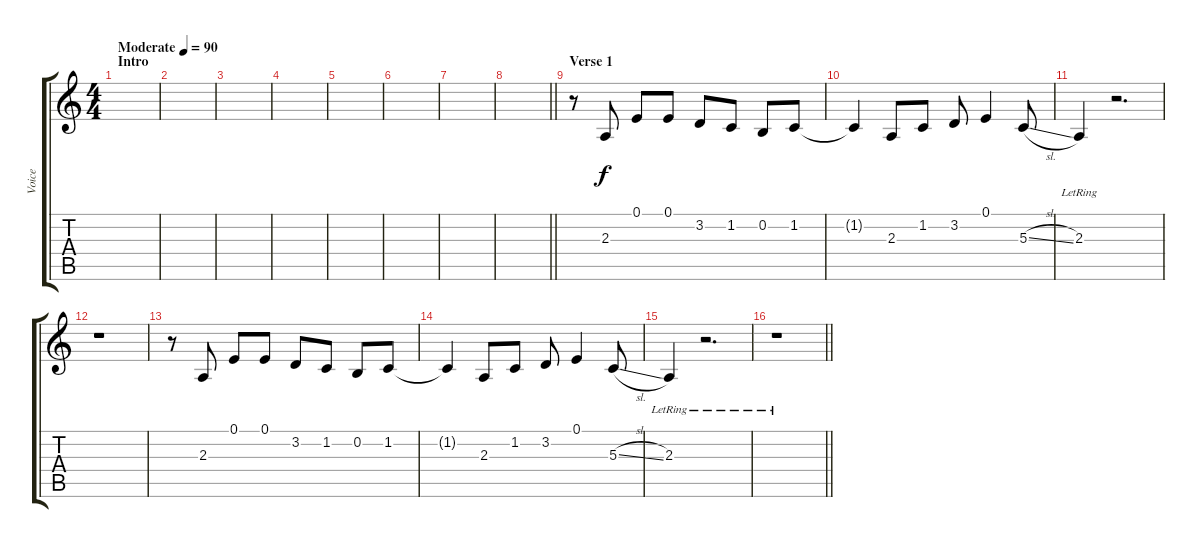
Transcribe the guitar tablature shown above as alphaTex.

\track ("Voice" "Voice") {instrument sopranosax}
\staff {score tabs}
\tuning (E4 B3 G3 D3 A2 E2) {hide}
\ts (4 4)
\section ("" "Intro")
\tempo (90 "Moderate")
\clef g2
\ks c
|
|
|
|
|
|
|
\barLineRight lightlight
|
\section ("" "Verse 1")
r.8 2.3.8 0.1.8 0.1.8 3.2.8 1.2.8 0.2.8 1.2.8 |
1.2{t}.4 2.3.8 1.2.8 3.2.8 0.1.4 5.3{sl}.8 |
2.3{lr}.4 r.2{d} |
r.1 |
r.8 2.3.8 0.1.8 0.1.8 3.2.8 1.2.8 0.2.8 1.2.8 |
1.2{t}.4 2.3.8 1.2.8 3.2.8 0.1.4 5.3{sl}.8 |
2.3{lr}.4 r.2{d} |
\barLineRight lightlight
r.1
